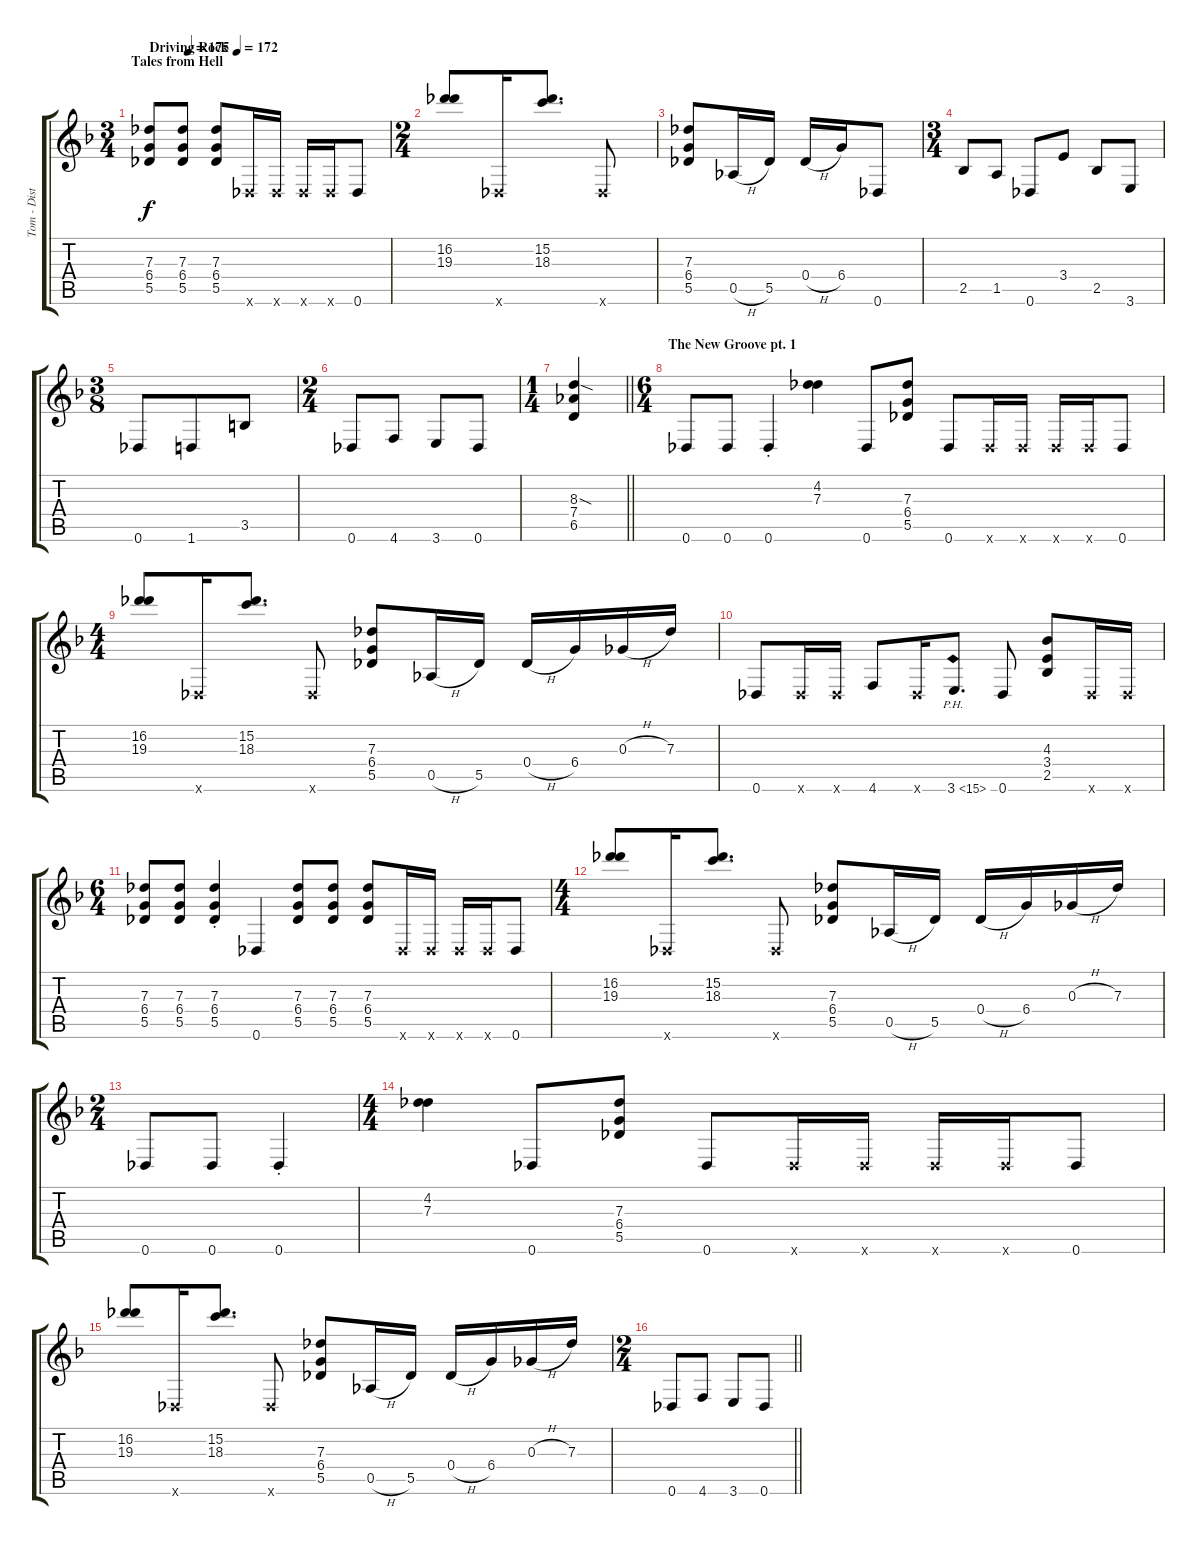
\track ("Tom - Dist. Guitar" "Tom - Dist") {instrument overdrivenguitar}
\staff {score tabs}
\tuning (Eb4 Bb3 Gb3 Db3 Ab2 Db2) {hide}
\ts (3 4)
\section ("" "Tales from Hell")
\tempo (172 "Driving Rock")
\tempo (175 0.16666666666666666)
\tempo (172 "Driving Rock")
\clef g2
\ks dminor
(7.3 6.4 5.5).8{dy f instrument overdrivenguitar} (7.3 6.4 5.5).8 (7.3 6.4 5.5).8 0.6{x}.16 0.6{x}.16 0.6{x}.16 0.6{x}.16 0.6.8 |
\ts (2 4)
(16.2 19.3).8 0.6{x}.16 (15.2 18.3).8{d} 0.6{x}.8 |
(7.3 6.4 5.5).8 0.5{h}.16 5.5.16 0.4{h}.16 6.4.16 0.6.8 |
\ts (3 4)
2.5.8 1.5.8 0.6.8 3.4.8 2.5.8 3.6.8 |
\ts (3 8)
0.6.8 1.6.8 3.5.8 |
\ts (2 4)
0.6.8 4.6.8 3.6.8 0.6.8 |
\ts (1 4)
\barLineRight lightlight
(8.3{sod} 7.4 6.5).4 |
\ts (6 4)
\section ("" "The New Groove pt. 1")
0.6.8 0.6.8 0.6{st}.4 (4.2 7.3).4 0.6.8 (7.3 6.4 5.5).8 0.6.8 0.6{x}.16 0.6{x}.16 0.6{x}.16 0.6{x}.16 0.6.8 |
\ts (4 4)
(16.2 19.3).8 0.6{x}.16 (15.2 18.3).8{d} 0.6{x}.8 (7.3 6.4 5.5).8 0.5{h}.16 5.5.16 0.4{h}.16 6.4.16 0.3{h}.16 7.3.16 |
0.6.8 0.6{x}.16 0.6{x}.16 4.6.8 0.6{x}.16 3.6{ph 12}.8{d} 0.6.8 (4.3 3.4 2.5).8 0.6{x}.16 0.6{x}.16 |
\ts (6 4)
(7.3 6.4 5.5).8 (7.3 6.4 5.5).8 (7.3{st} 6.4{st} 5.5{st}).4 0.6.4 (7.3 6.4 5.5).8 (7.3 6.4 5.5).8 (7.3 6.4 5.5).8 0.6{x}.16 0.6{x}.16 0.6{x}.16 0.6{x}.16 0.6.8 |
\ts (4 4)
(16.2 19.3).8 0.6{x}.16 (15.2 18.3).8{d} 0.6{x}.8 (7.3 6.4 5.5).8 0.5{h}.16 5.5.16 0.4{h}.16 6.4.16 0.3{h}.16 7.3.16 |
\ts (2 4)
0.6.8 0.6.8 0.6{st}.4 |
\ts (4 4)
(4.2 7.3).4 0.6.8 (7.3 6.4 5.5).8 0.6.8 0.6{x}.16 0.6{x}.16 0.6{x}.16 0.6{x}.16 0.6.8 |
(16.2 19.3).8 0.6{x}.16 (15.2 18.3).8{d} 0.6{x}.8 (7.3 6.4 5.5).8 0.5{h}.16 5.5.16 0.4{h}.16 6.4.16 0.3{h}.16 7.3.16 |
\ts (2 4)
\barLineRight lightlight
0.6.8 4.6.8 3.6.8 0.6.8
